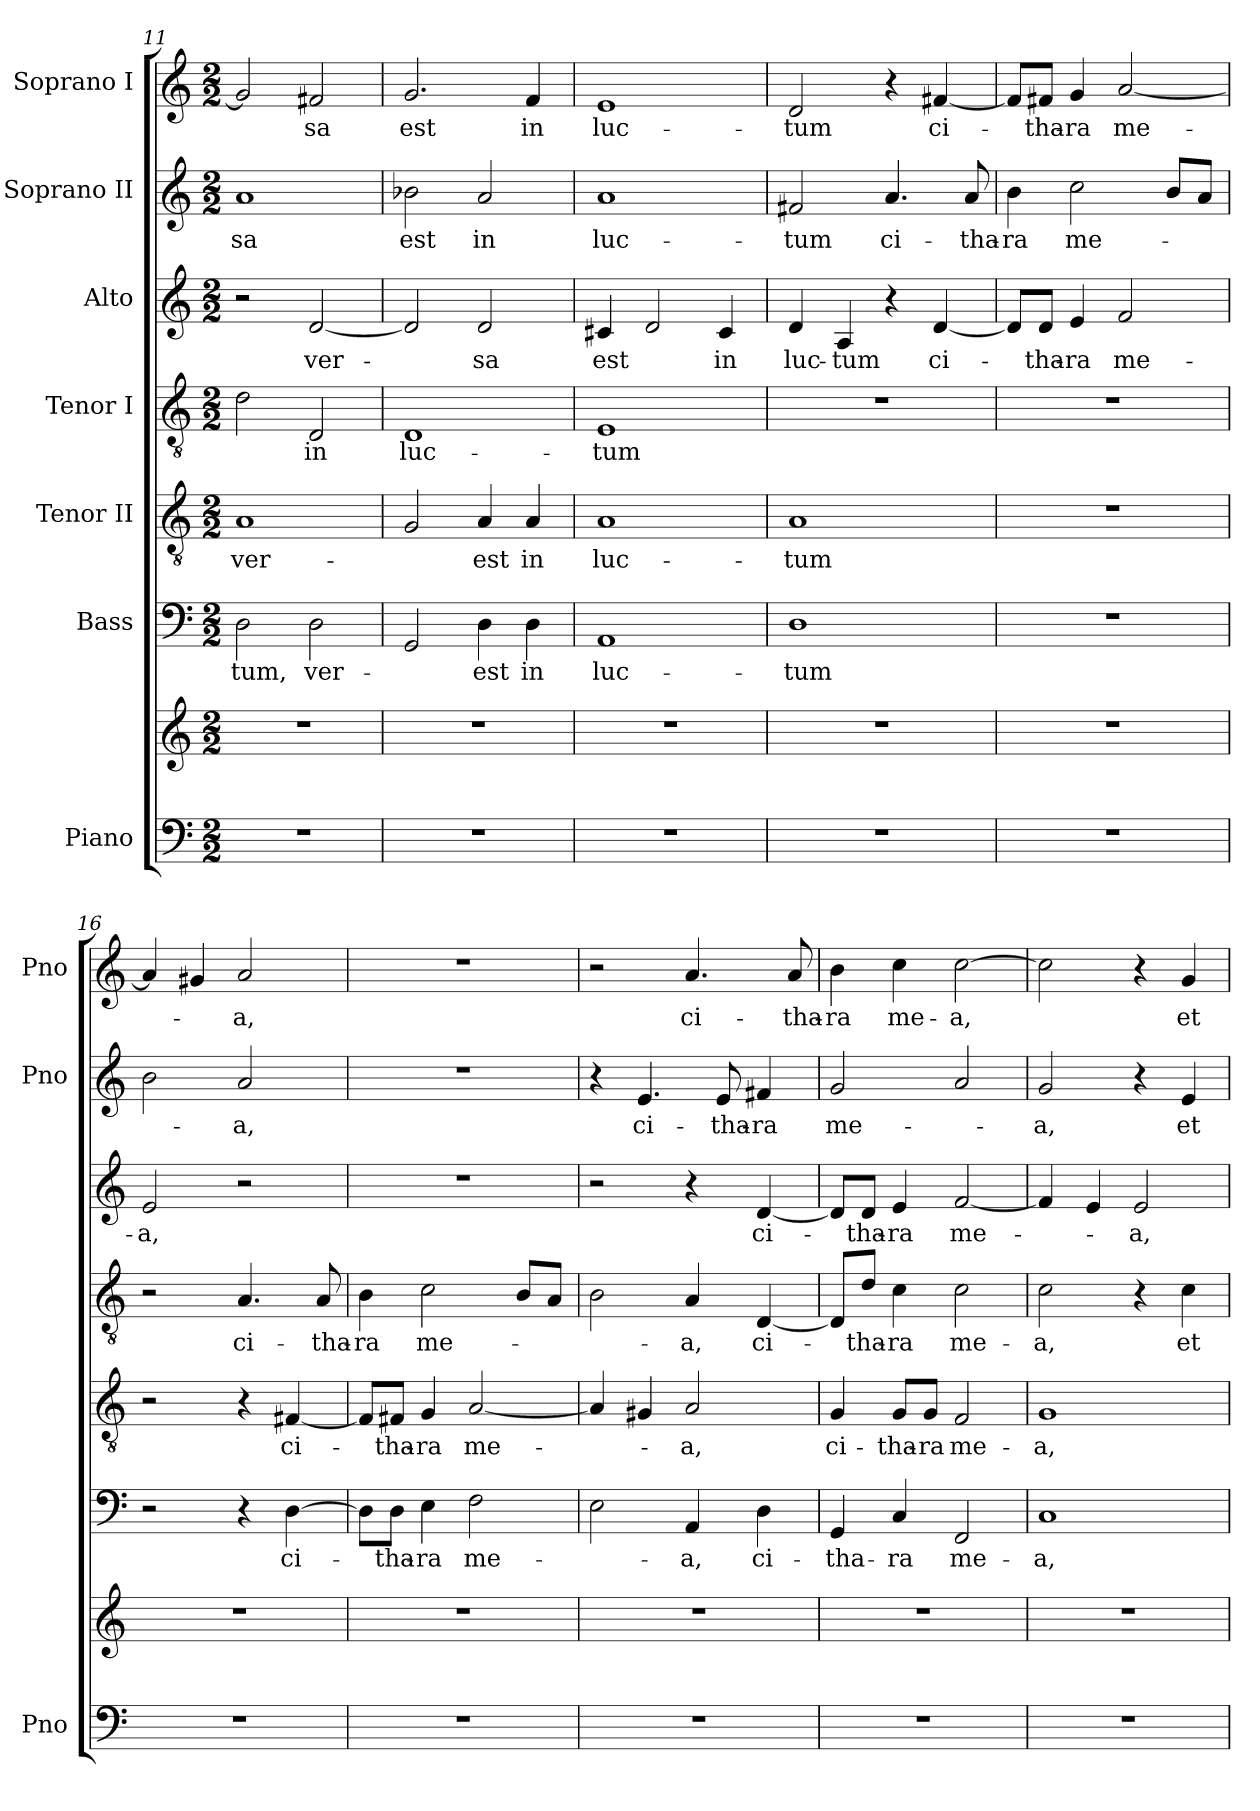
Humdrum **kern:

**kern	**kern	**kern	**text	**kern	**text	**kern	**text	**kern	**text	**kern	**text	**kern	**text
*part7	*part7	*part6	*part6	*part5	*part5	*part4	*part4	*part3	*part3	*part2	*part2	*part1	*part1
*staff8	*staff7	*staff6	*staff6	*staff5	*staff5	*staff4	*staff4	*staff3	*staff3	*staff2	*staff2	*staff1	*staff1
*I"Piano	*	*I"Bass	*	*I"Tenor II	*	*I"Tenor I	*	*I"Alto	*	*I"Soprano II	*	*I"Soprano I	*
*I'Pno	*	*	*	*	*	*	*	*	*	*I'Pno	*	*I'Pno	*
*clefF4	*clefG2	*clefF4	*	*clefGv2	*	*clefGv2	*	*clefG2	*	*clefG2	*	*clefG2	*
*k[]	*k[]	*k[]	*	*k[]	*	*k[]	*	*k[]	*	*k[]	*	*k[]	*
*C:	*C:	*C:	*	*C:	*	*C:	*	*C:	*	*C:	*	*C:	*
*M2/2	*M2/2	*M2/2	*	*M2/2	*	*M2/2	*	*M2/2	*	*M2/2	*	*M2/2	*
=11	=11	=11	=11	=11	=11	=11	=11	=11	=11	=11	=11	=11	=11
1r	1r	2D\	-tum,	1A	ver-	2d\	.	2r	.	1a	-sa	2g/]	.
.	.	2D\	ver-	.	.	2D/	in	[2d/	ver-	.	.	2f#X/	-sa
!!LO:PB:g=z
=12	=12	=12	=12	=12	=12	=12	=12	=12	=12	=12	=12	=12	=12
1r	1r	2GG/	­	2G/	­	1D	luc-	2d/]	-­	2b-X\	est	2.g/	est
.	.	4D\	est	4A/	est	.	.	2d/	sa	2a/	in	.	.
.	.	4D\	in	4A/	in	.	.	.	.	.	.	4f/	in
=13	=13	=13	=13	=13	=13	=13	=13	=13	=13	=13	=13	=13	=13
1r	1r	1AA	luc-	1A	luc-	1E	-tum	4c#X/	est	1a	luc-	1e	luc-
.	.	.	.	.	.	.	.	2d/	.	.	.	.	.
.	.	.	.	.	.	.	.	4c#/	in	.	.	.	.
=14	=14	=14	=14	=14	=14	=14	=14	=14	=14	=14	=14	=14	=14
1r	1r	1D	-tum	1A	-tum	1r	.	4d/	luc-	2f#X/	-tum	2d/	-tum
.	.	.	.	.	.	.	.	4A/	-tum	.	.	.	.
.	.	.	.	.	.	.	.	4r	.	4.a/	ci-	4r	.
.	.	.	.	.	.	.	.	[4d/	ci-	.	.	[4f#X/	ci-
.	.	.	.	.	.	.	.	.	.	8a/	-tha-	.	.
=15	=15	=15	=15	=15	=15	=15	=15	=15	=15	=15	=15	=15	=15
1r	1r	1r	.	1r	.	1r	.	8d/L]	.	4b\	-ra	8f#/L]	.
.	.	.	.	.	.	.	.	8d/J	-tha-	.	.	8f#X/J	-tha-
.	.	.	.	.	.	.	.	4e/	-ra	2cc\	me-	4g/	-ra
.	.	.	.	.	.	.	.	2f/	me-	.	.	[2a/	me-
.	.	.	.	.	.	.	.	.	.	8b/L	.	.	.
.	.	.	.	.	.	.	.	.	.	8a/J	.	.	.
=16	=16	=16	=16	=16	=16	=16	=16	=16	=16	=16	=16	=16	=16
1r	1r	2r	.	2r	.	2r	.	2e/	-a,	2b\	.	4a/]	.
.	.	.	.	.	.	.	.	.	.	.	.	4g#X/	.
.	.	4r	.	4r	.	4.A/	ci-	2r	.	2a/	-a,	2a/	-a,
.	.	[4D\	ci-	[4F#X/	ci-	.	.	.	.	.	.	.	.
.	.	.	.	.	.	8A/	-tha-	.	.	.	.	.	.
=17	=17	=17	=17	=17	=17	=17	=17	=17	=17	=17	=17	=17	=17
1r	1r	8D\L]	.	8F#/L]	.	4B\	-ra	1r	.	1r	.	1r	.
.	.	8D\J	-tha-	8F#X/J	-tha-	.	.	.	.	.	.	.	.
.	.	4E\	-ra	4G/	-ra	2c\	me-	.	.	.	.	.	.
.	.	2F\	me-	[2A/	me-	.	.	.	.	.	.	.	.
.	.	.	.	.	.	8B/L	.	.	.	.	.	.	.
.	.	.	.	.	.	8A/J	.	.	.	.	.	.	.
!!LO:LB:g=z
=18	=18	=18	=18	=18	=18	=18	=18	=18	=18	=18	=18	=18	=18
1r	1r	2E\	-­-	4A/]	-­-	2B\	-­-	2r	.	4r	.	2r	.
.	.	.	.	4G#X/	.	.	.	.	.	4.e/	ci-	.	.
.	.	4AA/	-a,	2A/	-a,	4A/	-a,	4r	.	.	.	4.a/	ci-
.	.	.	.	.	.	.	.	.	.	8e/	-tha-	.	.
.	.	4D\	ci-	.	.	[4D/	ci-	[4d/	ci-	4f#X/	-ra	.	.
.	.	.	.	.	.	.	.	.	.	.	.	8a/	-tha-
=19	=19	=19	=19	=19	=19	=19	=19	=19	=19	=19	=19	=19	=19
1r	1r	4GG/	-tha-	4G/	ci-	8D/L]	.	8d/L]	.	2g/	me-	4b\	-ra
.	.	.	.	.	.	8d/J	-tha-	8d/J	-tha-	.	.	.	.
.	.	4C/	-ra	8G/L	-tha-	4c\	-ra	4e/	-ra	.	.	4cc\	me-
.	.	.	.	8G/J	-ra	.	.	.	.	.	.	.	.
.	.	2FF/	me-	2F/	me-	2c\	me-	[2f/	me-	2a/	.	[2cc\	-a,
=20	=20	=20	=20	=20	=20	=20	=20	=20	=20	=20	=20	=20	=20
1r	1r	1C	-a,	1G	-a,	2c\	-a,	4f/]	.	2g/	-a,	2cc\]	.
.	.	.	.	.	.	.	.	4e/	.	.	.	.	.
.	.	.	.	.	.	4r	.	2e/	-a,	4r	.	4r	.
.	.	.	.	.	.	4c\	et	.	.	4e/	et	4g/	et
=	=	=	=	=	=	=	=	=	=	=	=	=	=
*-	*-	*-	*-	*-	*-	*-	*-	*-	*-	*-	*-	*-	*-
